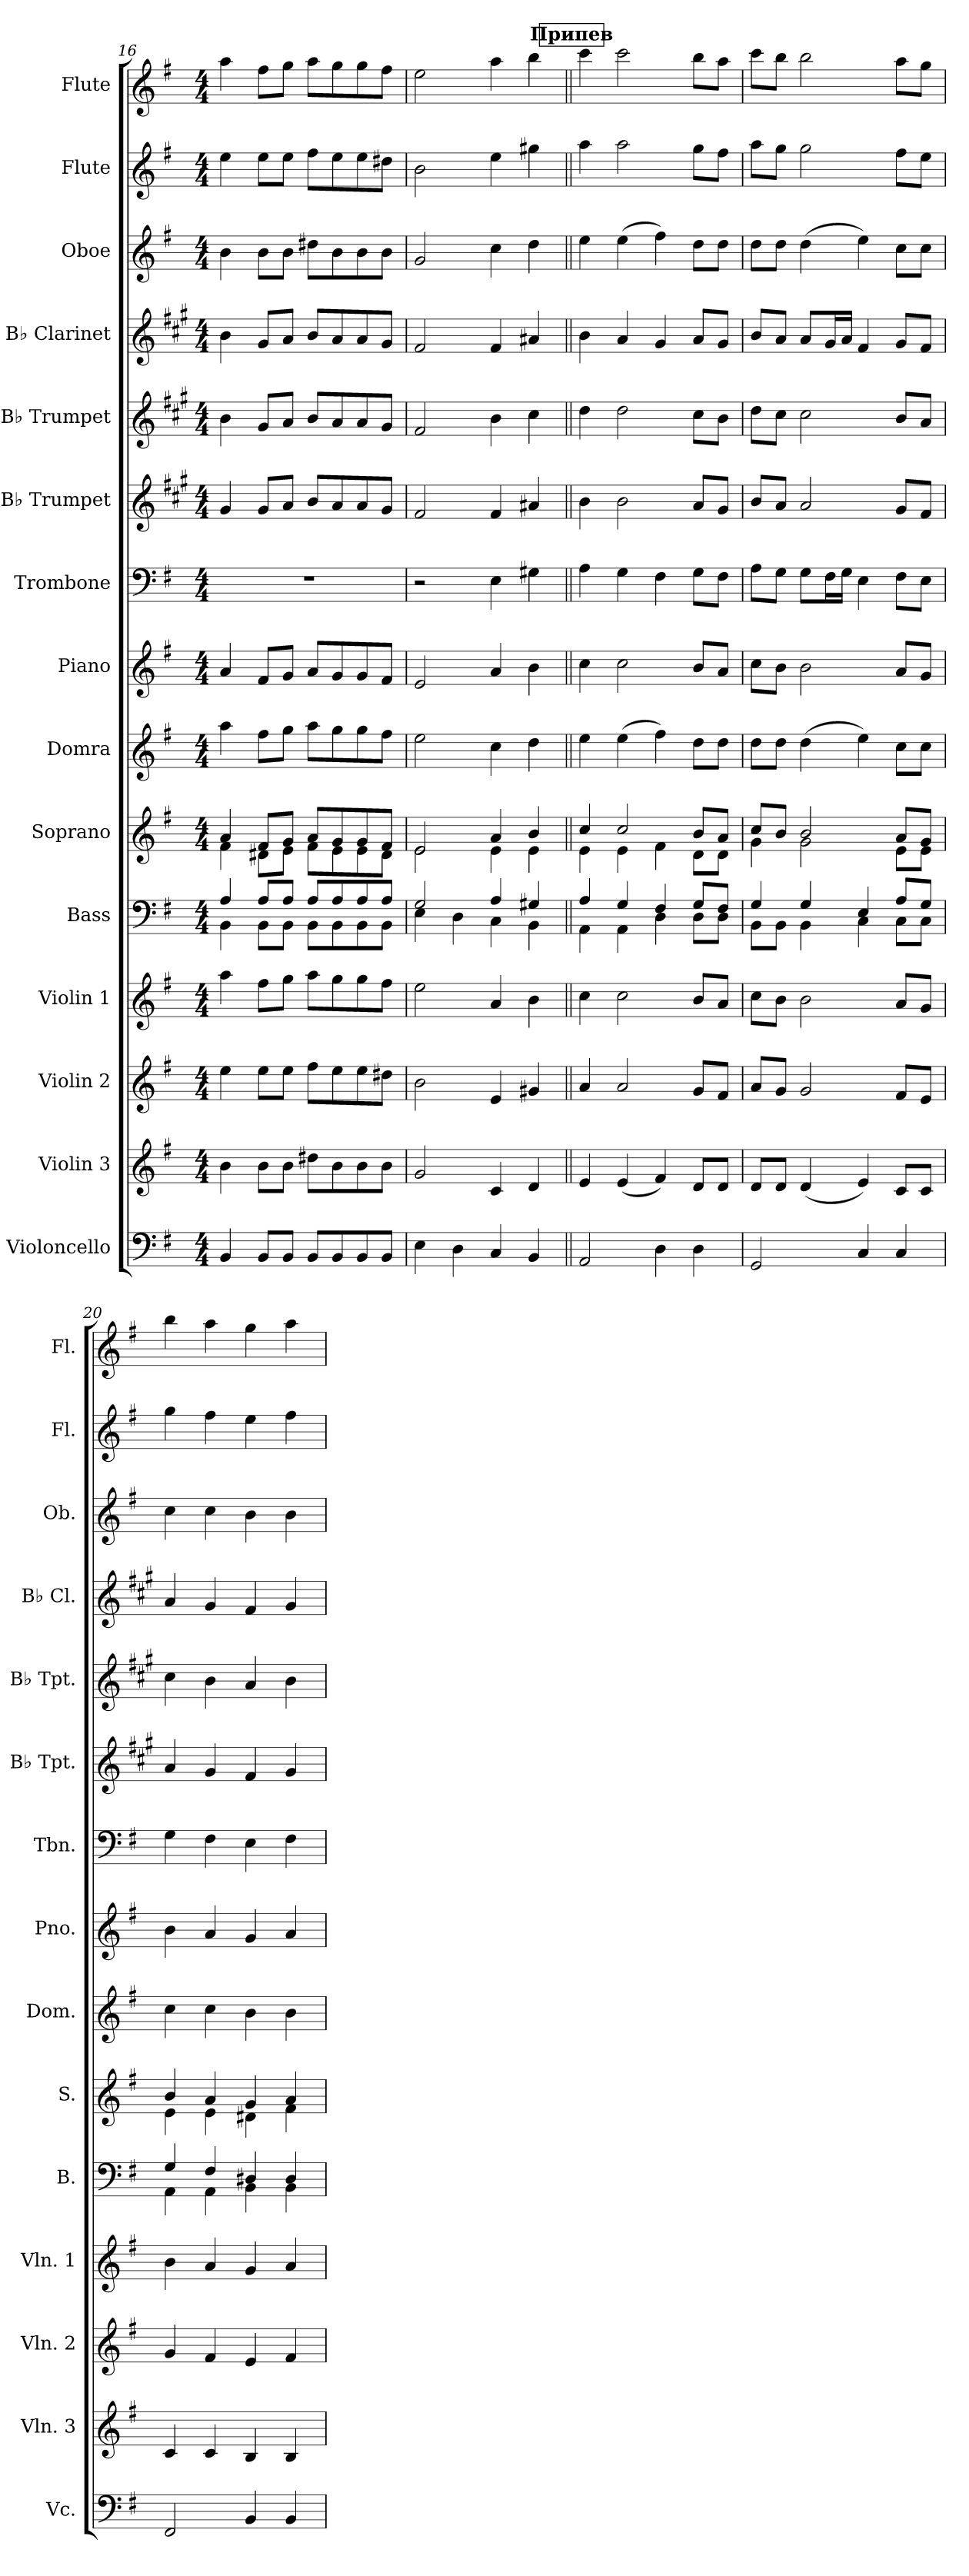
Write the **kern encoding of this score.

**kern	**kern	**kern	**kern	**kern	**kern	**kern	**kern	**kern	**kern	**kern	**kern	**kern	**kern	**kern
*part15	*part14	*part13	*part12	*part11	*part10	*part9	*part8	*part7	*part6	*part5	*part4	*part3	*part2	*part1
*staff15	*staff14	*staff13	*staff12	*staff11	*staff10	*staff9	*staff8	*staff7	*staff6	*staff5	*staff4	*staff3	*staff2	*staff1
*I"Violoncello	*I"Violin 3	*I"Violin 2	*I"Violin 1	*I"Bass	*I"Soprano	*I"Domra	*I"Piano	*I"Trombone	*I"B♭ Trumpet	*I"B♭ Trumpet	*I"B♭ Clarinet	*I"Oboe	*I"Flute	*I"Flute
*I'Vc.	*I'Vln. 3	*I'Vln. 2	*I'Vln. 1	*I'B.	*I'S.	*I'Dom.	*I'Pno.	*I'Tbn.	*I'B♭ Tpt.	*I'B♭ Tpt.	*I'B♭ Cl.	*I'Ob.	*I'Fl.	*I'Fl.
*clefF4	*clefG2	*clefG2	*clefG2	*clefF4	*clefG2	*clefG2	*clefG2	*clefF4	*clefG2	*clefG2	*clefG2	*clefG2	*clefG2	*clefG2
*	*	*	*	*	*	*	*	*	*ITrd1c2	*ITrd1c2	*ITrd1c2	*	*	*
*k[f#]	*k[f#]	*k[f#]	*k[f#]	*k[f#]	*k[f#]	*k[f#]	*k[f#]	*k[f#]	*k[f#]	*k[f#]	*k[f#]	*k[f#]	*k[f#]	*k[f#]
*M4/4	*M4/4	*M4/4	*M4/4	*M4/4	*M4/4	*M4/4	*M4/4	*M4/4	*M4/4	*M4/4	*M4/4	*M4/4	*M4/4	*M4/4
=16	=16	=16	=16	=16	=16	=16	=16	=16	=16	=16	=16	=16	=16	=16
*	*	*	*	*^	*^	*	*	*	*	*	*	*	*	*
4BB/	4b\	4ee\	4aa\	4A/	4BB\	4a/	4f#\	4aa\	4a/	1r	4f#/	4a\	4a\	4b\	4ee\	4aa\
8BB/L	8b\L	8ee\L	8ff#\L	8A/L	8BB\L	8f#/L	8d#X\L	8ff#\L	8f#/L	.	8f#/L	8f#/L	8f#/L	8b\L	8ee\L	8ff#\L
8BB/J	8b\J	8ee\J	8gg\J	8A/J	8BB\J	8g/J	8e\J	8gg\J	8g/J	.	8g/J	8g/J	8g/J	8b\J	8ee\J	8gg\J
8BB/L	8dd#X\L	8ff#\L	8aa\L	8A/L	8BB\L	8a/L	8f#\L	8aa\L	8a/L	.	8a/L	8a/L	8a/L	8dd#X\L	8ff#\L	8aa\L
8BB/	8b\	8ee\	8gg\	8A/	8BB\	8g/	8e\	8gg\	8g/	.	8g/	8g/	8g/	8b\	8ee\	8gg\
8BB/	8b\	8ee\	8gg\	8A/	8BB\	8g/	8e\	8gg\	8g/	.	8g/	8g/	8g/	8b\	8ee\	8gg\
8BB/J	8b\J	8dd#X\J	8ff#\J	8A/J	8BB\J	8f#/J	8d#\J	8ff#\J	8f#/J	.	8f#/J	8f#/J	8f#/J	8b\J	8dd#X\J	8ff#\J
!!LO:PB:g=z
=17	=17	=17	=17	=17	=17	=17	=17	=17	=17	=17	=17	=17	=17	=17	=17	=17
4E\	2g/	2b\	2ee\	2G/	4E\	2e/	2e\	2ee\	2e/	2r	2e/	2e/	2e/	2g/	2b\	2ee\
4D\	.	.	.	.	4D\	.	.	.	.	.	.	.	.	.	.	.
4C/	4c/	4e/	4a/	4A/	4C\	4a/	4e\	4cc\	4a/	4E\	4e/	4a\	4e/	4cc\	4ee\	4aa\
4BB/	4d/	4g#X/	4b\	4G#X/	4BB\	4b/	4e\	4dd\	4b\	4G#X\	4g#X/	4b\	4g#X/	4dd\	4gg#X\	4bb\
!!LO:REH:place=s1:a:B:fs=14:t=Припев
=18||	=18||	=18||	=18||	=18||	=18||	=18||	=18||	=18||	=18||	=18||	=18||	=18||	=18||	=18||	=18||	=18||
2AA/	4e/	4a/	4cc\	4A/	4AA\	4cc/	4e\	4ee\	4cc\	4A\	4a\	4cc\	4a\	4ee\	4aa\	4ccc\
.	(<4e/	2a/	2cc\	4G/	4AA\	2cc/	4e\	(>4ee\	2cc\	4G\	2a\	2cc\	4g/	(>4ee\	2aa\	2ccc\
4D\	4f#/)	.	.	4F#/	4D\	.	4f#\	4ff#\)	.	4F#\	.	.	4f#/	4ff#\)	.	.
4D\	8d/L	8g/L	8b/L	8G/L	8D\L	8b/L	8d\L	8dd\L	8b/L	8G\L	8g/L	8b\L	8g/L	8dd\L	8gg\L	8bb\L
.	8d/J	8f#/J	8a/J	8F#/J	8D\J	8a/J	8d\J	8dd\J	8a/J	8F#\J	8f#/J	8a\J	8f#/J	8dd\J	8ff#\J	8aa\J
=19	=19	=19	=19	=19	=19	=19	=19	=19	=19	=19	=19	=19	=19	=19	=19	=19
2GG/	8d/L	8a/L	8cc\L	4G/	8BB\L	8cc/L	4g\	8dd\L	8cc\L	8A\L	8a/L	8cc\L	8a/L	8dd\L	8aa\L	8ccc\L
.	8d/J	8g/J	8b\J	.	8BB\J	8b/J	.	8dd\J	8b\J	8G\J	8g/J	8b\J	8g/J	8dd\J	8gg\J	8bb\J
.	(<4d/	2g/	2b\	4G/	4BB\	2b/	2g\	(>4dd\	2b\	8G\L	2g/	2b\	8g/L	(>4dd\	2gg\	2bb\
.	.	.	.	.	.	.	.	.	.	16F#\L	.	.	16f#/L	.	.	.
.	.	.	.	.	.	.	.	.	.	16G\JJ	.	.	16g/JJ	.	.	.
4C/	4e/)	.	.	4E/	4C\	.	.	4ee\)	.	4E\	.	.	4e/	4ee\)	.	.
4C/	8c/L	8f#/L	8a/L	8A/L	8C\L	8a/L	8e\L	8cc\L	8a/L	8F#\L	8f#/L	8a/L	8f#/L	8cc\L	8ff#\L	8aa\L
.	8c/J	8e/J	8g/J	8G/J	8C\J	8g/J	8e\J	8cc\J	8g/J	8E\J	8e/J	8g/J	8e/J	8cc\J	8ee\J	8gg\J
=20	=20	=20	=20	=20	=20	=20	=20	=20	=20	=20	=20	=20	=20	=20	=20	=20
2FF#/	4c/	4g/	4b\	4G/	4AA\	4b/	4e\	4cc\	4b\	4G\	4g/	4b\	4g/	4cc\	4gg\	4bb\
.	4c/	4f#/	4a/	4F#/	4AA\	4a/	4e\	4cc\	4a/	4F#\	4f#/	4a\	4f#/	4cc\	4ff#\	4aa\
4BB/	4B/	4e/	4g/	4D#X/	4BB\	4g/	4d#X\	4b\	4g/	4E\	4e/	4g/	4e/	4b\	4ee\	4gg\
4BB/	4B/	4f#/	4a/	4D#/	4BB\	4a/	4f#\	4b\	4a/	4F#\	4f#/	4a\	4f#/	4b\	4ff#\	4aa\
*	*	*	*	*v	*v	*	*	*	*	*	*	*	*	*	*	*
*	*	*	*	*	*v	*v	*	*	*	*	*	*	*	*	*
=	=	=	=	=	=	=	=	=	=	=	=	=	=	=
*-	*-	*-	*-	*-	*-	*-	*-	*-	*-	*-	*-	*-	*-	*-
